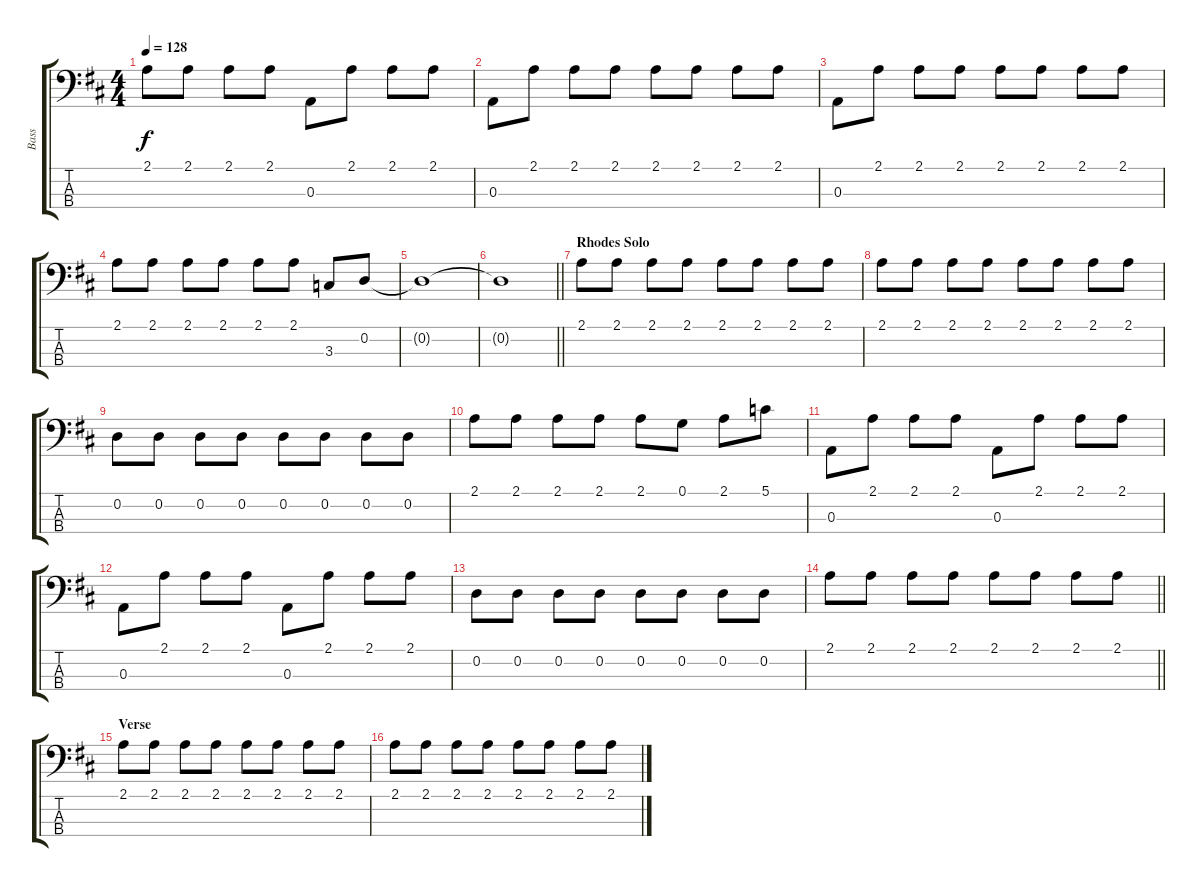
\track ("Bass" "Bass") {instrument electricbassfinger}
\staff {score tabs}
\tuning (G2 D2 A1 E1) {hide}
\ts (4 4)
\tempo 128
\clef f4
\ks d
2.1.8{dy f} 2.1.8 2.1.8 2.1.8 0.3.8 2.1.8 2.1.8 2.1.8 |
0.3.8 2.1.8 2.1.8 2.1.8 2.1.8 2.1.8 2.1.8 2.1.8 |
0.3.8 2.1.8 2.1.8 2.1.8 2.1.8 2.1.8 2.1.8 2.1.8 |
2.1.8 2.1.8 2.1.8 2.1.8 2.1.8 2.1.8 3.3.8 0.2.8 |
0.2{t}.1 |
\barLineRight lightlight
0.2{t}.1 |
\section ("" "Rhodes Solo")
2.1.8 2.1.8 2.1.8 2.1.8 2.1.8 2.1.8 2.1.8 2.1.8 |
2.1.8 2.1.8 2.1.8 2.1.8 2.1.8 2.1.8 2.1.8 2.1.8 |
0.2.8 0.2.8 0.2.8 0.2.8 0.2.8 0.2.8 0.2.8 0.2.8 |
2.1.8 2.1.8 2.1.8 2.1.8 2.1.8 0.1.8 2.1.8 5.1.8 |
0.3.8 2.1.8 2.1.8 2.1.8 0.3.8 2.1.8 2.1.8 2.1.8 |
0.3.8 2.1.8 2.1.8 2.1.8 0.3.8 2.1.8 2.1.8 2.1.8 |
0.2.8 0.2.8 0.2.8 0.2.8 0.2.8 0.2.8 0.2.8 0.2.8 |
\barLineRight lightlight
2.1.8 2.1.8 2.1.8 2.1.8 2.1.8 2.1.8 2.1.8 2.1.8 |
\section ("" "Verse")
2.1.8 2.1.8 2.1.8 2.1.8 2.1.8 2.1.8 2.1.8 2.1.8 |
2.1.8 2.1.8 2.1.8 2.1.8 2.1.8 2.1.8 2.1.8 2.1.8
